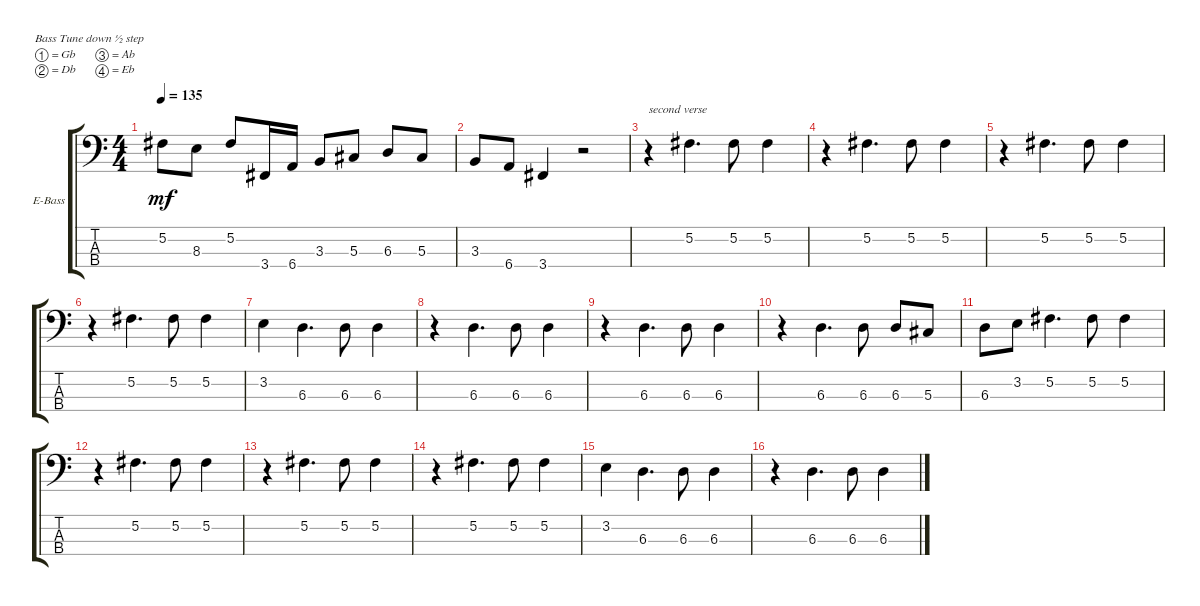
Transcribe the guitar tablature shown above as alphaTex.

\bracketExtendMode groupsimilarinstruments
\firstSystemTrackNameOrientation horizontal
\otherSystemsTrackNameOrientation horizontal
\track ("Electric Bass" "E-Bass") {solo instrument electricbassfinger}
\staff {score tabs}
\tuning (Gb2 Db2 Ab1 Eb1)
\ts (4 4)
\tempo 135
\clef f4
\ks c
5.2.8{dy mf} 8.3.8 5.2.8 3.4.16 6.4.16 3.3.8 5.3.8 6.3.8 5.3.8 |
3.3.8 6.4.8 3.4.4 r.2 |
r.4{txt "second verse"} 5.2.4{d} 5.2.8 5.2.4 |
r.4 5.2.4{d} 5.2.8 5.2.4 |
r.4 5.2.4{d} 5.2.8 5.2.4 |
r.4 5.2.4{d} 5.2.8 5.2.4 |
3.2.4 6.3.4{d} 6.3.8 6.3.4 |
r.4 6.3.4{d} 6.3.8 6.3.4 |
r.4 6.3.4{d} 6.3.8 6.3.4 |
r.4 6.3.4{d} 6.3.8 6.3.8 5.3.8 |
6.3.8 3.2.8 5.2.4{d} 5.2.8 5.2.4 |
r.4 5.2.4{d} 5.2.8 5.2.4 |
r.4 5.2.4{d} 5.2.8 5.2.4 |
r.4 5.2.4{d} 5.2.8 5.2.4 |
3.2.4 6.3.4{d} 6.3.8 6.3.4 |
r.4 6.3.4{d} 6.3.8 6.3.4
